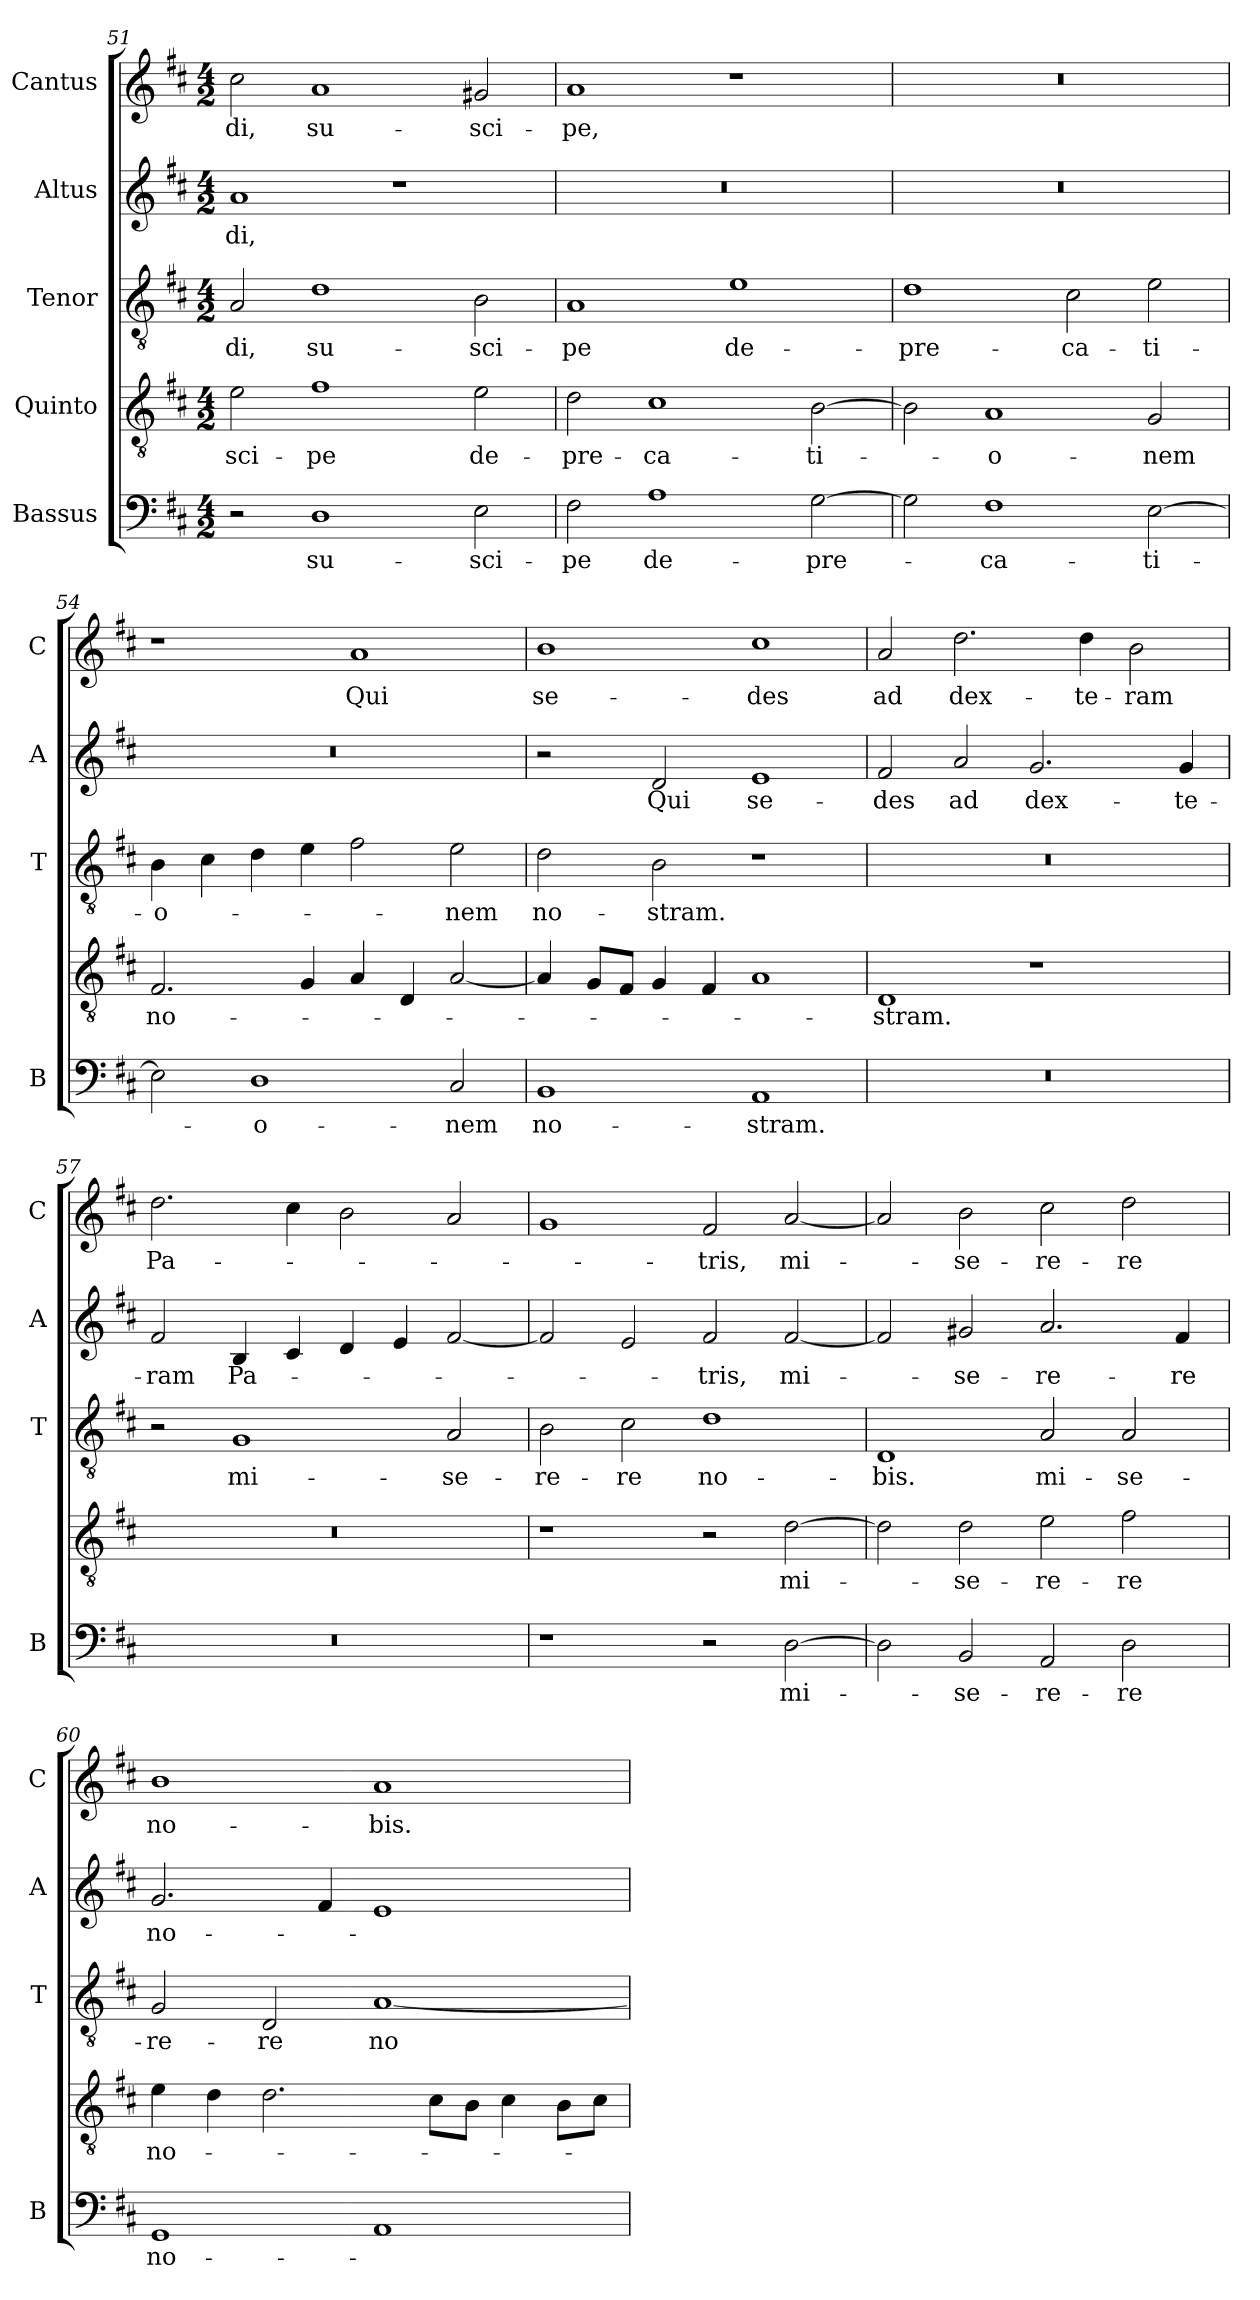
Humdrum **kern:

**kern	**text	**kern	**text	**kern	**text	**kern	**text	**kern	**text
*part5	*part5	*part4	*part4	*part3	*part3	*part2	*part2	*part1	*part1
*staff5	*staff5	*staff4	*staff4	*staff3	*staff3	*staff2	*staff2	*staff1	*staff1
*I"Bassus	*	*I"Quinto	*	*I"Tenor	*	*I"Altus	*	*I"Cantus	*
*I'B	*	*	*	*I'T	*	*I'A	*	*I'C	*
*clefF4	*	*clefGv2	*	*clefGv2	*	*clefG2	*	*clefG2	*
*k[f#c#]	*	*k[f#c#]	*	*k[f#c#]	*	*k[f#c#]	*	*k[f#c#]	*
*D:	*	*D:	*	*D:	*	*D:	*	*D:	*
*M4/2	*	*M4/2	*	*M4/2	*	*M4/2	*	*M4/2	*
=51	=51	=51	=51	=51	=51	=51	=51	=51	=51
!	!	!	!LO:LY:b	!	!LO:LY:b	!	!LO:LY:b	!	!LO:LY:b
2r	.	2e\	-sci-	2A/	-di,	1a	-di,	2cc#\	-di,
!	!LO:LY:b	!	!LO:LY:b	!	!LO:LY:b	!	!	!	!LO:LY:b
1D	su-	1f#	-pe	1d	su-	.	.	1a	su-
.	.	.	.	.	.	1r	.	.	.
!	!LO:LY:b	!	!LO:LY:b	!	!LO:LY:b	!	!	!	!LO:LY:b
2E\	-sci-	2e\	de-	2B\	-sci-	.	.	2g#X/	-sci-
=52	=52	=52	=52	=52	=52	=52	=52	=52	=52
!	!LO:LY:b	!	!LO:LY:b	!	!LO:LY:b	!	!	!	!LO:LY:b
2F#\	-pe	2d\	-pre-	1A	-pe	0r	.	1a	-pe,
!	!LO:LY:b	!	!LO:LY:b	!	!	!	!	!	!
1A	de-	1c#	-ca-	.	.	.	.	.	.
!	!	!	!	!	!LO:LY:b	!	!	!	!
.	.	.	.	1e	de-	.	.	1r	.
!	!LO:LY:b	!	!LO:LY:b	!	!	!	!	!	!
[2G\	-pre-	[2B\	-ti-	.	.	.	.	.	.
=53	=53	=53	=53	=53	=53	=53	=53	=53	=53
!	!	!	!	!	!LO:LY:b	!	!	!	!
2G\]	.	2B\]	.	1d	-pre-	0r	.	0r	.
!	!LO:LY:b	!	!LO:LY:b	!	!	!	!	!	!
1F#	-ca-	1A	-o-	.	.	.	.	.	.
!	!	!	!	!	!LO:LY:b	!	!	!	!
.	.	.	.	2c#\	-ca-	.	.	.	.
!	!LO:LY:b	!	!LO:LY:b	!	!LO:LY:b	!	!	!	!
[2E\	-ti-	2G/	-nem	2e\	-ti-	.	.	.	.
=54	=54	=54	=54	=54	=54	=54	=54	=54	=54
!	!	!	!LO:LY:b	!	!LO:LY:b	!	!	!	!
2E\]	.	2.F#/	no-	4B\	-o-	0r	.	1r	.
.	.	.	.	4c#\	.	.	.	.	.
!	!LO:LY:b	!	!	!	!	!	!	!	!
1D	-o-	.	.	4d\	.	.	.	.	.
.	.	4G/	.	4e\	.	.	.	.	.
!	!	!	!	!	!	!	!	!	!LO:LY:b
.	.	4A/	.	2f#\	.	.	.	1a	Qui
.	.	4D/	.	.	.	.	.	.	.
!	!LO:LY:b	!	!	!	!LO:LY:b	!	!	!	!
2C#/	-nem	[2A/	.	2e\	-nem	.	.	.	.
!!LO:LB:g=z
=55	=55	=55	=55	=55	=55	=55	=55	=55	=55
!	!LO:LY:b	!	!	!	!LO:LY:b	!	!	!	!LO:LY:b
1BB	no-	4A/]	.	2d\	no-	2r	.	1b	se-
.	.	8G/L	.	.	.	.	.	.	.
.	.	8F#/J	.	.	.	.	.	.	.
!	!	!	!	!	!LO:LY:b	!	!LO:LY:b	!	!
.	.	4G/	.	2B\	-stram.	2d/	Qui	.	.
.	.	4F#/	.	.	.	.	.	.	.
!	!LO:LY:b	!	!	!	!	!	!LO:LY:b	!	!LO:LY:b
1AA	-stram.	1A	.	1r	.	1e	se-	1cc#	-des
=56	=56	=56	=56	=56	=56	=56	=56	=56	=56
!	!	!	!LO:LY:b	!	!	!	!LO:LY:b	!	!LO:LY:b
0r	.	1D	-stram.	0r	.	2f#/	-des	2a/	ad
!	!	!	!	!	!	!	!LO:LY:b	!	!LO:LY:b
.	.	.	.	.	.	2a/	ad	2.dd\	dex-
!	!	!	!	!	!	!	!LO:LY:b	!	!
.	.	1r	.	.	.	2.g/	dex-	.	.
!	!	!	!	!	!	!	!	!	!LO:LY:b
.	.	.	.	.	.	.	.	4dd\	-te-
!	!	!	!	!	!	!	!	!	!LO:LY:b
.	.	.	.	.	.	.	.	2b\	-ram
!	!	!	!	!	!	!	!LO:LY:b	!	!
.	.	.	.	.	.	4g/	-te-	.	.
=57	=57	=57	=57	=57	=57	=57	=57	=57	=57
!	!	!	!	!	!	!	!LO:LY:b	!	!LO:LY:b
0r	.	0r	.	2r	.	2f#/	-ram	2.dd\	Pa-
!	!	!	!	!	!LO:LY:b	!	!LO:LY:b	!	!
.	.	.	.	1G	mi-	4B/	Pa-	.	.
.	.	.	.	.	.	4c#/	.	4cc#\	.
.	.	.	.	.	.	4d/	.	2b\	.
.	.	.	.	.	.	4e/	.	.	.
!	!	!	!	!	!LO:LY:b	!	!	!	!
.	.	.	.	2A/	-se-	[2f#/	.	2a/	.
=58	=58	=58	=58	=58	=58	=58	=58	=58	=58
!	!	!	!	!	!LO:LY:b	!	!	!	!
1r	.	1r	.	2B\	-re-	2f#/]	.	1g	.
!	!	!	!	!	!LO:LY:b	!	!	!	!
.	.	.	.	2c#\	-re	2e/	.	.	.
!	!	!	!	!	!LO:LY:b	!	!LO:LY:b	!	!LO:LY:b
2r	.	2r	.	1d	no-	2f#/	-tris,	2f#/	-tris,
!	!LO:LY:b	!	!LO:LY:b	!	!	!	!LO:LY:b	!	!LO:LY:b
[2D\	mi-	[2d\	mi-	.	.	[2f#/	mi-	[2a/	mi-
!!LO:LB:g=z
=59	=59	=59	=59	=59	=59	=59	=59	=59	=59
!	!	!	!	!	!LO:LY:b	!	!	!	!
2D\]	.	2d\]	.	1D	-bis.	2f#/]	.	2a/]	.
!	!LO:LY:b	!	!LO:LY:b	!	!	!	!LO:LY:b	!	!LO:LY:b
2BB/	-se-	2d\	-se-	.	.	2g#X/	-se-	2b\	-se-
!	!LO:LY:b	!	!LO:LY:b	!	!LO:LY:b	!	!LO:LY:b	!	!LO:LY:b
2AA/	-re-	2e\	-re-	2A/	mi-	2.a/	-re-	2cc#\	-re-
!	!LO:LY:b	!	!LO:LY:b	!	!LO:LY:b	!	!	!	!LO:LY:b
2D\	-re	2f#\	-re	2A/	-se-	.	.	2dd\	-re
!	!	!	!	!	!	!	!LO:LY:b	!	!
.	.	.	.	.	.	4f#/	-re	.	.
=60	=60	=60	=60	=60	=60	=60	=60	=60	=60
!	!LO:LY:b	!	!LO:LY:b	!	!LO:LY:b	!	!LO:LY:b	!	!LO:LY:b
1GG	no-	4e\	no-	2G/	-re-	2.g/	no-	1b	no-
.	.	4d\	.	.	.	.	.	.	.
!	!	!	!	!	!LO:LY:b	!	!	!	!
.	.	2.d\	.	2D/	-re	.	.	.	.
.	.	.	.	.	.	4f#/	.	.	.
!	!	!	!	!	!LO:LY:b	!	!	!	!LO:LY:b
1AA	.	.	.	[1A	no-	1e	.	1a	-bis.
.	.	8c#\L	.	.	.	.	.	.	.
.	.	8B\J	.	.	.	.	.	.	.
.	.	4c#\	.	.	.	.	.	.	.
.	.	8B\L	.	.	.	.	.	.	.
.	.	8c#\J	.	.	.	.	.	.	.
=	=	=	=	=	=	=	=	=	=
*-	*-	*-	*-	*-	*-	*-	*-	*-	*-
